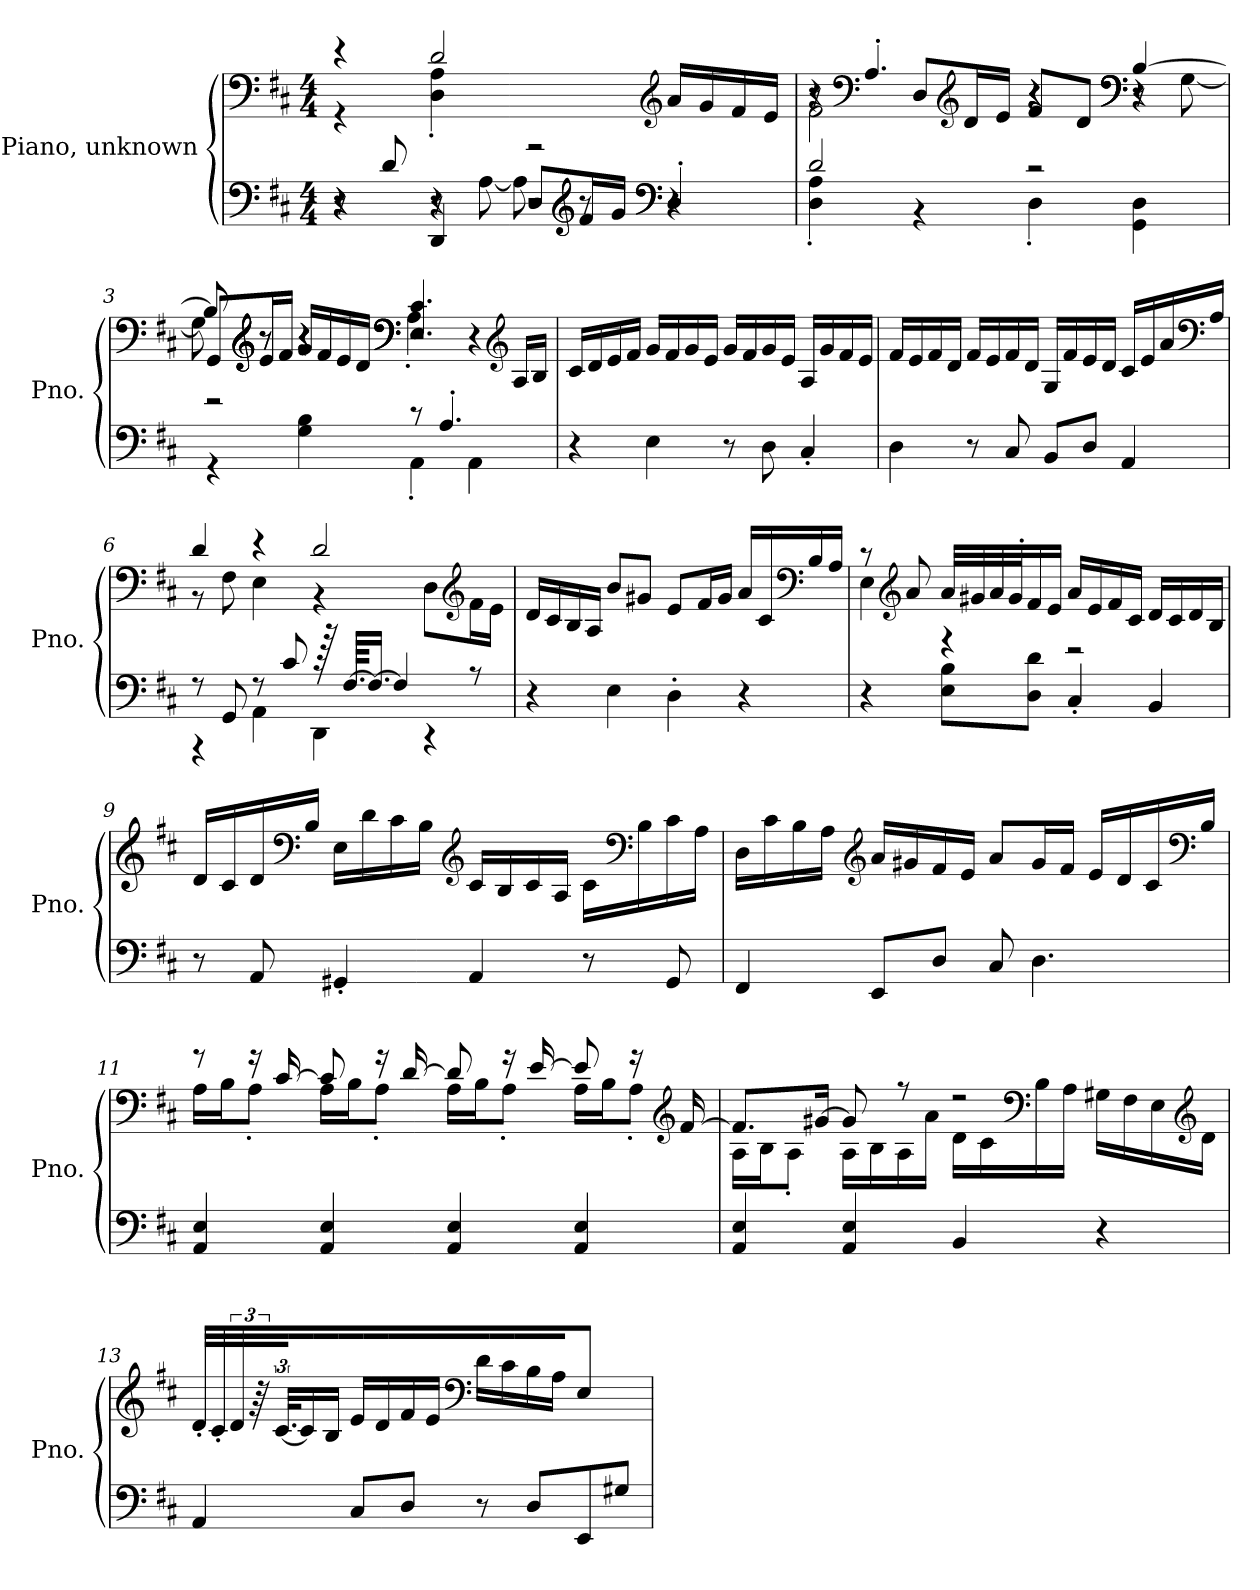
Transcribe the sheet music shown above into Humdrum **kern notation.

**kern	**kern
*part1	*part1
*staff2	*staff1
*I"Piano, unknown	*
*I'Pno.	*
*clefF4	*clefF4
*k[f#c#]	*k[f#c#]
*M4/4	*M4/4
*MM120	*MM120
=1	=1
*^	*^
*	*^	*	*
8r	4r	4r	4r	4r
8d/	.	.	.	.
4r	8r	4DD/	2d/	4D\' 4A\'
.	[8A\	.	.	.
8D/L	8A\]	2r	.	2r
*clefG2	*	*	*	*
16f#/L	8r	.	.	.
16g/JJ	.	.	.	.
*clefF4	*	*	*clefG2	*
4D'/	4r	.	16a/LL	.
.	.	.	16g/	.
.	.	.	16f#/	.
.	.	.	16e/JJ	.
*	*v	*v	*	*
=2	=2	=2	=2
*	*	*	*^
2d/	4D\' 4A\'	4r	2f#\	8r
*	*	*clefF4	*	*
.	.	.	.	4.A'/
.	4r	8D/L	.	.
*	*	*clefG2	*	*
.	.	16d/L	.	.
.	.	16e/JJ	.	.
2r	4D'\	8f#/L	4r	4r
.	.	8d/J	.	.
*	*	*clefF4	*	*
.	4GG\ 4D\	4r	8r	[4B/
.	.	.	[8G\	.
!!LO:LB:g=z	!!	!!
=3	=3	=3	=3	=3
2r	4r	8GG/L	8G\]	8B/]
*	*	*clefG2	*	*
.	.	16e/L	8r	8r
.	.	16f#/JJ	.	.
.	4G\ 4B\	16g/LL	4r	4r
.	.	16f#/	.	.
.	.	16e/	.	.
.	.	16d/JJ	.	.
*	*	*clefF4	*	*
8r	4AA'\	4.E/ 4.c#/	4A'\	2r
4.A'/	.	.	.	.
.	4AA\	.	4r	.
*	*	*clefG2	*	*
.	.	16A/LL	.	.
.	.	16B/JJ	.	.
*v	*v	*	*	*
*	*v	*v	*v
=4	=4
4r	16c#/LL
.	16d/
.	16e/
.	16f#/JJ
4E\	16g/LL
.	16f#/
.	16g/
.	16e/JJ
8r	16g/LL
.	16f#/
8D\	16g/
.	16e/JJ
4C#'/	16A/LL
.	16g/
.	16f#/
.	16e/JJ
!!LO:LB:g=z
=5	=5
4D\	16f#/LL
.	16e/
.	16f#/
.	16d/JJ
8r	16f#/LL
.	16e/
8C#/	16f#/
.	16d/JJ
8BB/L	16G/LL
.	16f#/
8D/J	16e/
.	16d/JJ
4AA/	16c#/LL
.	16e/
.	16a/
*	*clefF4
.	16A/JJ
=6	=6
*^	*^
8r	4r	4d/	8r
8GG/	.	.	8F#\
8r	4AA\	4r	4E\
8c#/	.	.	.
128r	4DD\	2d/	4r
[64.F#/KKLL	.	.	.
16.F#/JJ_	.	.	.
4F#/]	.	.	.
.	4r	.	8D\L
*	*	*clefG2	*
8r	.	.	16f#\L
.	.	.	16e\JJ
*v	*v	*	*
*	*v	*v
!!LO:LB:g=z
=7	=7
4r	16d/LL
.	16c#/
.	16B/
.	16A/JJ
4E\	8b/L
.	8g#X/J
4D'\	8e/L
.	16f#/L
.	16g#/JJ
4r	16a/LL
.	16c#/
*	*clefF4
.	16B/
.	16A/JJ
=8	=8
*	*^
4r	8r	4E\
*	*clefG2	*
.	8a/	.
8E\ 8B\L	32a/LLL	4r
.	32g#X/	.
.	32a/	.
.	32g#'/J	.
8D\ 8d\J	16f#/	.
.	16e/JJ	.
4C#'/	16a/LL	2r
.	16e/	.
.	16f#/	.
.	16c#/JJ	.
4BB/	16d/LL	.
.	16c#/	.
.	16d/	.
.	16B/JJ	.
*	*v	*v
!!LO:LB:g=z
=9	=9
8r	16d/LL
.	16c#/
8AA/	16d/
*	*clefF4
.	16B/JJ
4GG#X'/	16E\LL
.	16d\
.	16c#\
.	16B\JJ
*	*clefG2
4AA/	16c#/LL
.	16B/
.	16c#/
.	16A/JJ
8r	16c#\LL
*	*clefF4
.	16B\
8GG#/	16c#\
.	16A\JJ
=10	=10
4FF#/	16D\LL
.	16c#\
.	16B\
.	16A\JJ
*	*clefG2
8EE/L	16a/LL
.	16g#X/
8D/J	16f#/
.	16e/JJ
8C#/	8a/L
4.D\	16g#/L
.	16f#/JJ
.	16e/LL
.	16d/
.	16c#/
*	*clefF4
.	16B/JJ
!!LO:LB:g=z
=11	=11
*	*^
4AA/ 4E/	8r	16A\LL
.	.	16B\J
.	16r	8A'\J
.	[16c#/	.
4AA/ 4E/	8c#/]	16A\LL
.	.	16B\J
.	16r	8A'\J
.	[16d/	.
4AA/ 4E/	8d/]	16A\LL
.	.	16B\J
.	16r	8A'\J
.	[16e/	.
4AA/ 4E/	8e/]	16A\LL
.	.	16B\J
.	16r	8A'\J
*	*clefG2	*
.	[16f#/	.
!!LO:PB:g=z	!!
=12	=12	=12
4AA/ 4E/	8.f#/L]	16A\LL
.	.	16B\J
.	.	8A'\J
.	[16g#X/Jk	.
4AA/ 4E/	8g#/]	16A\LL
.	.	16B\
.	8r	16A\
.	.	16a\JJ
4BB/	2r	16d\LL
.	.	16c#\
*	*clefF4	*
.	.	16B\
.	.	16A\JJ
4r	.	16G#X\LL
.	.	16F#\
.	.	16E\
*	*clefG2	*
.	.	16d\JJ
*	*v	*v
=13	=13
4AA/	32d'/LLL
.	32c#'/
.	48d/JJJ
.	96r
.	[48.c#/KLL
.	16c#/]
.	16B/JJ
8C#/L	16e/LL
.	16d/
8D/J	16f#/
.	16e/JJ
*	*clefF4
8r	16d\LL
.	16c#\
8D/L	16B\
.	16A\JJ
8EE/	4E\
8G#X/J	.
=	=
*-	*-
